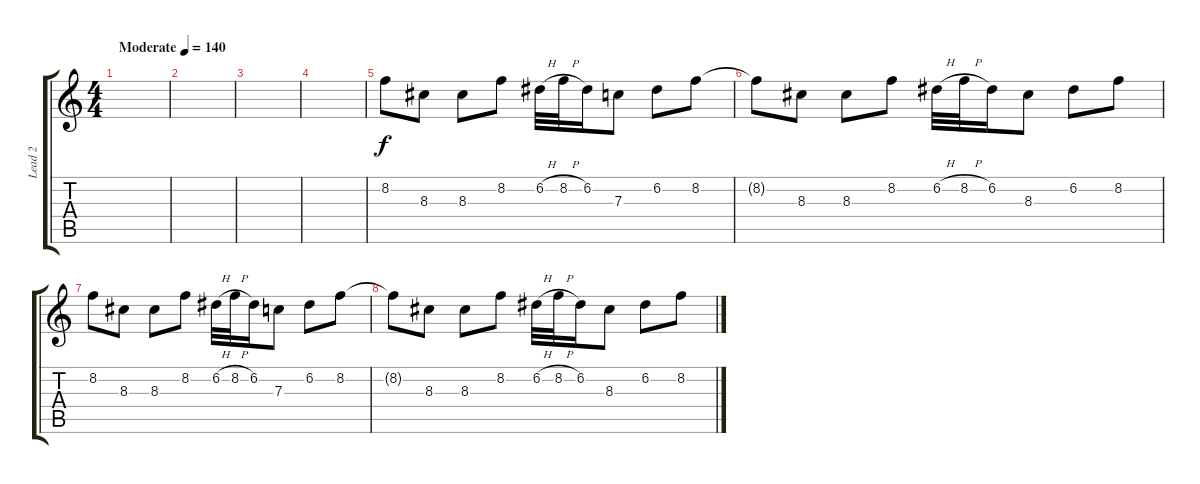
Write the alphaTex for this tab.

\track ("Lead 2" "Lead 2") {instrument acousticguitarsteel}
\staff {score tabs}
\tuning (D4 A3 F3 C3 G2 D2) {hide}
\ts (4 4)
\tempo (140 "Moderate")
\clef g2
\ks c
|
|
|
|
8.2.8 8.3.8 8.3.8 8.2.8 6.2{h}.32 8.2{h}.32 6.2.16 7.3.8 6.2.8 8.2.8 |
8.2{t}.8 8.3.8 8.3.8 8.2.8 6.2{h}.32 8.2{h}.32 6.2.16 8.3.8 6.2.8 8.2.8 |
8.2.8 8.3.8 8.3.8 8.2.8 6.2{h}.32 8.2{h}.32 6.2.16 7.3.8 6.2.8 8.2.8 |
8.2{t}.8 8.3.8 8.3.8 8.2.8 6.2{h}.32 8.2{h}.32 6.2.16 8.3.8 6.2.8 8.2.8
